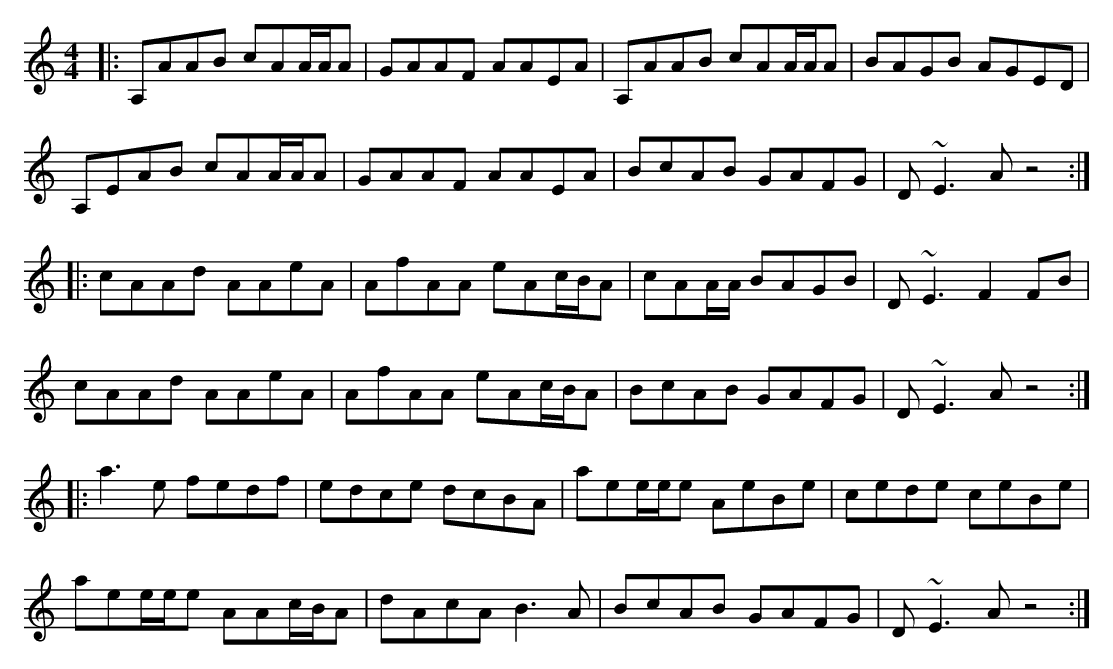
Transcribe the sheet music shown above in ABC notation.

X:1
M:4/4
K:Amin
|:A,AAB cAA/A/A|GAAF AAEA|A,AAB cAA/A/A|BAGB AGED|
A,EAB cAA/A/A|GAAF AAEA|BcAB GAFG|D~E3A z4:|
|:cAAd AAeA|AfAA eAc/B/A|cAA/A/ BAGB|D~E3F2FB|
cAAd AAeA|AfAA eAc/B/A|BcAB GAFG|D~E3A z4:|
|:a3e fedf|edce dcBA|aee/e/e AeBe|cede ceBe|
aee/e/e AAc/B/A|dAcA B3A |BcAB GAFG|D~E3A z4:|
